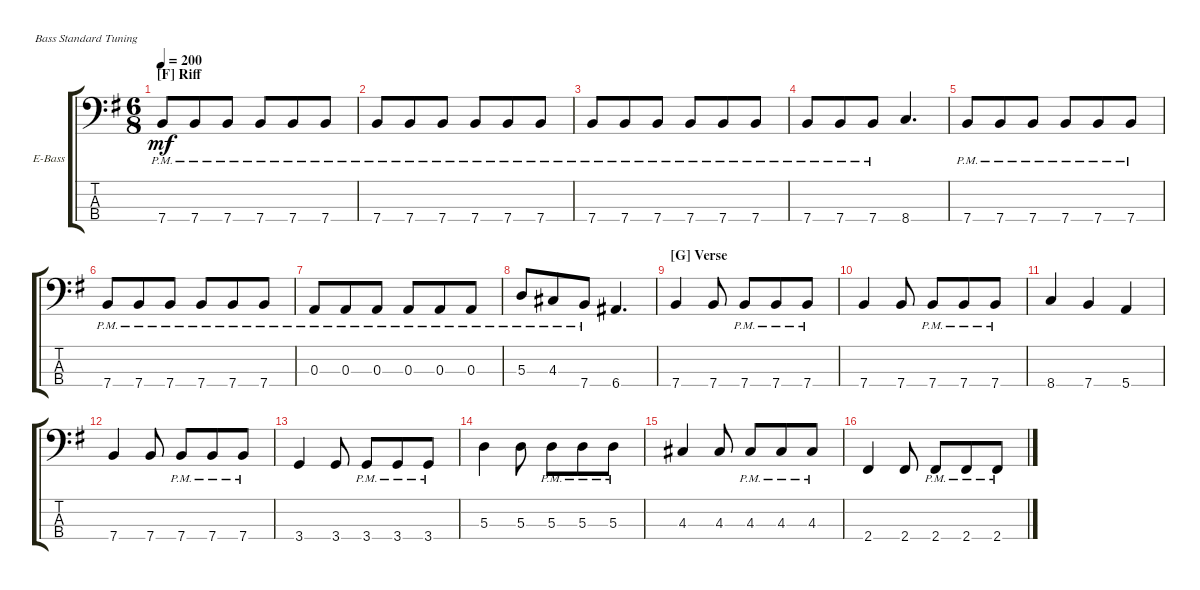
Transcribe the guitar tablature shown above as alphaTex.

\bracketExtendMode groupsimilarinstruments
\firstSystemTrackNameOrientation horizontal
\otherSystemsTrackNameOrientation horizontal
\track ("Electric Bass" "E-Bass") {instrument electricbassfinger}
\staff {score tabs}
\tuning (G2 D2 A1 E1)
\ts (6 8)
\section ("F" "Riff")
\tempo 200
\clef f4
\ks eminor
7.4{pm}.8{dy mf} 7.4{pm}.8 7.4{pm}.8 7.4{pm}.8 7.4{pm}.8 7.4{pm}.8 |
7.4{pm}.8 7.4{pm}.8 7.4{pm}.8 7.4{pm}.8 7.4{pm}.8 7.4{pm}.8 |
7.4{pm}.8 7.4{pm}.8 7.4{pm}.8 7.4{pm}.8 7.4{pm}.8 7.4{pm}.8 |
7.4{pm}.8 7.4{pm}.8 7.4{pm}.8 8.4.4{d} |
7.4{pm}.8 7.4{pm}.8 7.4{pm}.8 7.4{pm}.8 7.4{pm}.8 7.4{pm}.8 |
7.4{pm}.8 7.4{pm}.8 7.4{pm}.8 7.4{pm}.8 7.4{pm}.8 7.4{pm}.8 |
0.3{pm}.8 0.3{pm}.8 0.3{pm}.8 0.3{pm}.8 0.3{pm}.8 0.3{pm}.8 |
5.3{pm}.8 4.3{pm}.8 7.4{pm}.8 6.4.4{d} |
\section ("G" "Verse ")
7.4.4 7.4.8 7.4{pm}.8 7.4{pm}.8 7.4{pm}.8 |
7.4.4 7.4.8 7.4{pm}.8 7.4{pm}.8 7.4{pm}.8 |
8.4.4 7.4.4 5.4.4 |
7.4.4 7.4.8 7.4{pm}.8 7.4{pm}.8 7.4{pm}.8 |
3.4.4 3.4.8 3.4{pm}.8 3.4{pm}.8 3.4{pm}.8 |
5.3.4 5.3.8 5.3{pm}.8 5.3{pm}.8 5.3{pm}.8 |
4.3.4 4.3.8 4.3{pm}.8 4.3{pm}.8 4.3{pm}.8 |
2.4.4 2.4.8 2.4{pm}.8 2.4{pm}.8 2.4{pm}.8
